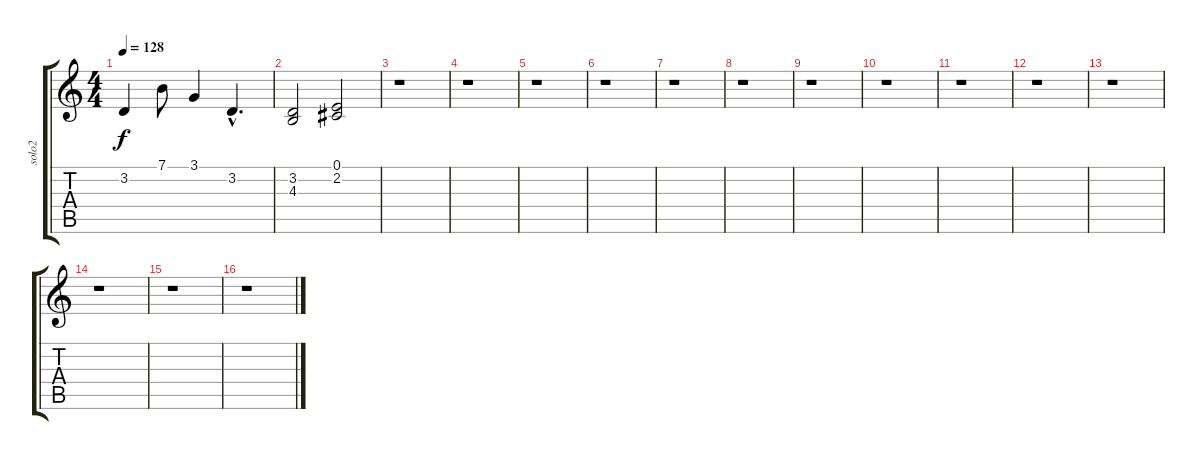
\track ("solo2" "solo2") {instrument fx5brightness}
\staff {score tabs}
\tuning (E4 B3 G3 D3 A2 E2) {hide}
\ts (4 4)
\tempo 128
\clef g2
\ks c
3.2.4{dy f} 7.1.8 3.1.4 3.2{hac}.4{d} |
(3.2 4.3).2 (0.1 2.2).2 |
r.1 |
r.1 |
r.1 |
r.1 |
r.1 |
r.1 |
r.1 |
r.1 |
r.1 |
r.1 |
r.1 |
r.1 |
r.1 |
r.1
